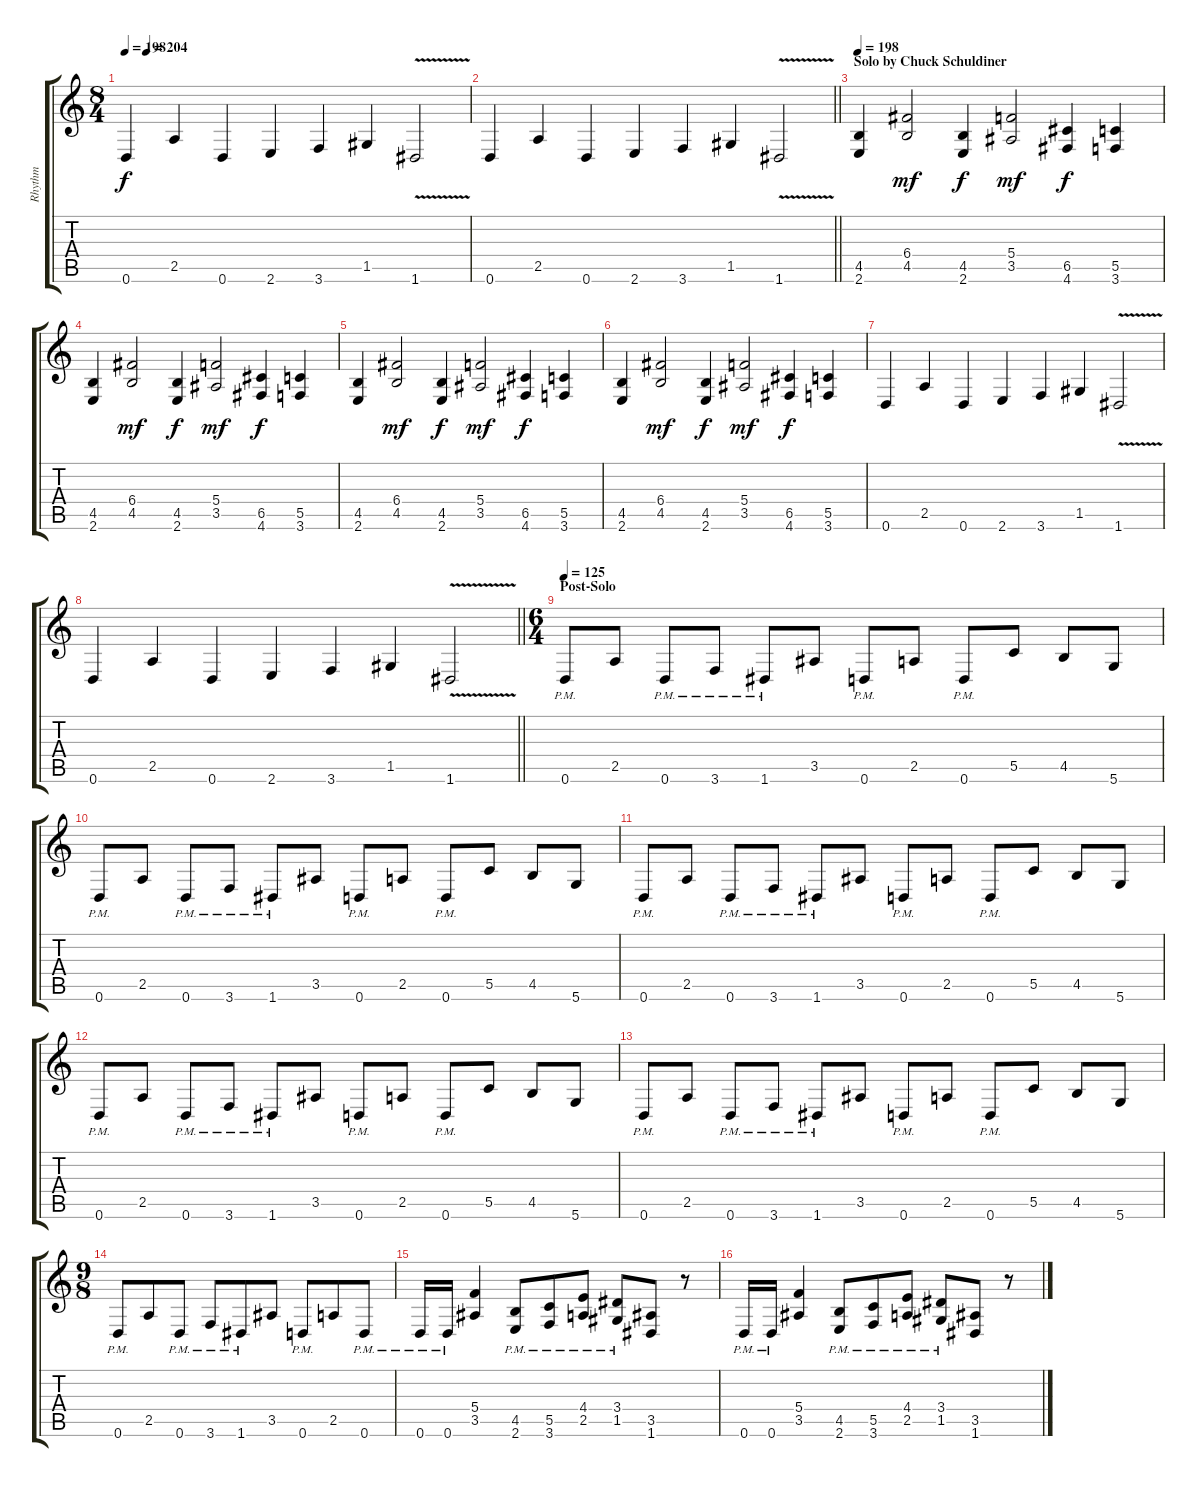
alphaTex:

\track ("Rhythm" "Rhythm") {instrument distortionguitar}
\staff {score tabs}
\tuning (D4 A3 F3 C3 G2 D2) {hide}
\ts (8 4)
\tempo 198
\tempo (204 0.0625)
\clef g2
\ks c
0.6.4{dy f} 2.5.4 0.6.4 2.6.4 3.6.4 1.5.4 1.6{v}.2 |
\barLineRight lightlight
0.6.4 2.5.4 0.6.4 2.6.4 3.6.4 1.5.4 1.6{v}.2 |
\section ("" "Solo by Chuck Schuldiner")
\tempo 198
(4.5 2.6).4 (6.4 4.5).2{dy mf} (4.5 2.6).4{dy f} (5.4 3.5).2{dy mf} (6.5 4.6).4{dy f} (5.5 3.6).4 |
(4.5 2.6).4 (6.4 4.5).2{dy mf} (4.5 2.6).4{dy f} (5.4 3.5).2{dy mf} (6.5 4.6).4{dy f} (5.5 3.6).4 |
(4.5 2.6).4 (6.4 4.5).2{dy mf} (4.5 2.6).4{dy f} (5.4 3.5).2{dy mf} (6.5 4.6).4{dy f} (5.5 3.6).4 |
(4.5 2.6).4 (6.4 4.5).2{dy mf} (4.5 2.6).4{dy f} (5.4 3.5).2{dy mf} (6.5 4.6).4{dy f} (5.5 3.6).4 |
0.6.4 2.5.4 0.6.4 2.6.4 3.6.4 1.5.4 1.6{v}.2 |
\barLineRight lightlight
0.6.4 2.5.4 0.6.4 2.6.4 3.6.4 1.5.4 1.6{v}.2 |
\ts (6 4)
\section ("" "Post-Solo")
\tempo 125
0.6{pm}.8 2.5.8 0.6{pm}.8 3.6{pm}.8 1.6{pm}.8 3.5.8 0.6{pm}.8 2.5.8 0.6{pm}.8 5.5.8 4.5.8 5.6.8 |
0.6{pm}.8 2.5.8 0.6{pm}.8 3.6{pm}.8 1.6{pm}.8 3.5.8 0.6{pm}.8 2.5.8 0.6{pm}.8 5.5.8 4.5.8 5.6.8 |
0.6{pm}.8 2.5.8 0.6{pm}.8 3.6{pm}.8 1.6{pm}.8 3.5.8 0.6{pm}.8 2.5.8 0.6{pm}.8 5.5.8 4.5.8 5.6.8 |
0.6{pm}.8 2.5.8 0.6{pm}.8 3.6{pm}.8 1.6{pm}.8 3.5.8 0.6{pm}.8 2.5.8 0.6{pm}.8 5.5.8 4.5.8 5.6.8 |
0.6{pm}.8 2.5.8 0.6{pm}.8 3.6{pm}.8 1.6{pm}.8 3.5.8 0.6{pm}.8 2.5.8 0.6{pm}.8 5.5.8 4.5.8 5.6.8 |
\ts (9 8)
0.6{pm}.8 2.5.8 0.6{pm}.8 3.6{pm}.8 1.6{pm}.8 3.5.8 0.6{pm}.8 2.5.8 0.6{pm}.8 |
0.6{pm}.16 0.6{pm}.16 (5.4 3.5).4 (4.5{pm} 2.6{pm}).8 (5.5{pm} 3.6{pm}).8 (4.4{pm} 2.5{pm}).8 (3.4{pm} 1.5{pm}).8 (3.5 1.6).8 r.8 |
0.6{pm}.16 0.6{pm}.16 (5.4 3.5).4 (4.5{pm} 2.6{pm}).8 (5.5{pm} 3.6{pm}).8 (4.4{pm} 2.5{pm}).8 (3.4{pm} 1.5{pm}).8 (3.5 1.6).8 r.8
